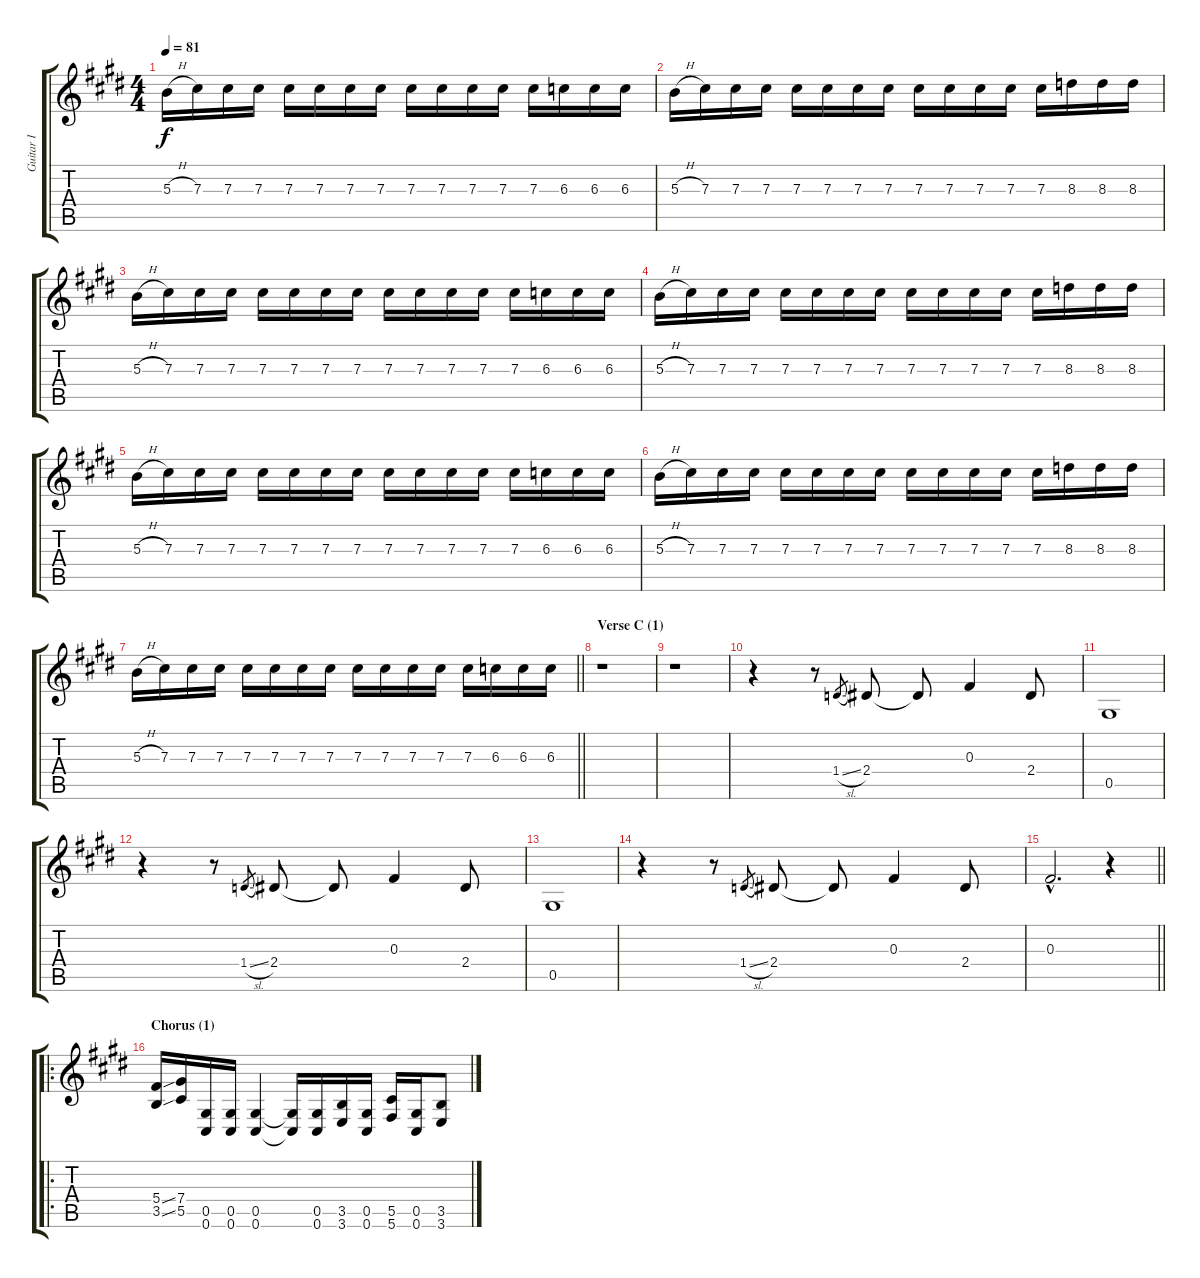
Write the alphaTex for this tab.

\track ("Guitar I" "Guitar I") {instrument distortionguitar}
\staff {score tabs}
\tuning (Eb4 Bb3 Gb3 Db3 Ab2 Db2) {hide}
\ts (4 4)
\tempo 81
\clef g2
\ks c#minor
5.3{h}.16{dy f} 7.3.16 7.3.16 7.3.16 7.3.16 7.3.16 7.3.16 7.3.16 7.3.16 7.3.16 7.3.16 7.3.16 7.3.16 6.3.16 6.3.16 6.3.16 |
5.3{h}.16 7.3.16 7.3.16 7.3.16 7.3.16 7.3.16 7.3.16 7.3.16 7.3.16 7.3.16 7.3.16 7.3.16 7.3.16 8.3.16 8.3.16 8.3.16 |
5.3{h}.16 7.3.16 7.3.16 7.3.16 7.3.16 7.3.16 7.3.16 7.3.16 7.3.16 7.3.16 7.3.16 7.3.16 7.3.16 6.3.16 6.3.16 6.3.16 |
5.3{h}.16 7.3.16 7.3.16 7.3.16 7.3.16 7.3.16 7.3.16 7.3.16 7.3.16 7.3.16 7.3.16 7.3.16 7.3.16 8.3.16 8.3.16 8.3.16 |
5.3{h}.16 7.3.16 7.3.16 7.3.16 7.3.16 7.3.16 7.3.16 7.3.16 7.3.16 7.3.16 7.3.16 7.3.16 7.3.16 6.3.16 6.3.16 6.3.16 |
5.3{h}.16 7.3.16 7.3.16 7.3.16 7.3.16 7.3.16 7.3.16 7.3.16 7.3.16 7.3.16 7.3.16 7.3.16 7.3.16 8.3.16 8.3.16 8.3.16 |
\barLineRight lightlight
5.3{h}.16 7.3.16 7.3.16 7.3.16 7.3.16 7.3.16 7.3.16 7.3.16 7.3.16 7.3.16 7.3.16 7.3.16 7.3.16 6.3.16 6.3.16 6.3.16 |
\section ("" "Verse C (1)")
r.1 |
r.1 |
r.4 r.8 1.4{sl}.8{gr} 2.4.8 2.4{t}.8 0.3.4 2.4.8 |
0.5.1 |
r.4 r.8 1.4{sl}.8{gr} 2.4.8 2.4{t}.8 0.3.4 2.4.8 |
0.5.1 |
r.4 r.8 1.4{sl}.8{gr} 2.4.8 2.4{t}.8 0.3.4 2.4.8 |
\barLineRight lightlight
0.3{hac}.2{d} r.4 |
\ro
\section ("" "Chorus (1)")
(5.4{ss} 3.5{ss}).16 (7.4 5.5).16 (0.5 0.6).16 (0.5 0.6).16 (0.5 0.6).4 (0.5{t} 0.6{t}).16 (0.5 0.6).16 (3.5 3.6).16 (0.5 0.6).16 (5.5 5.6).16 (0.5 0.6).16 (3.5 3.6).8
